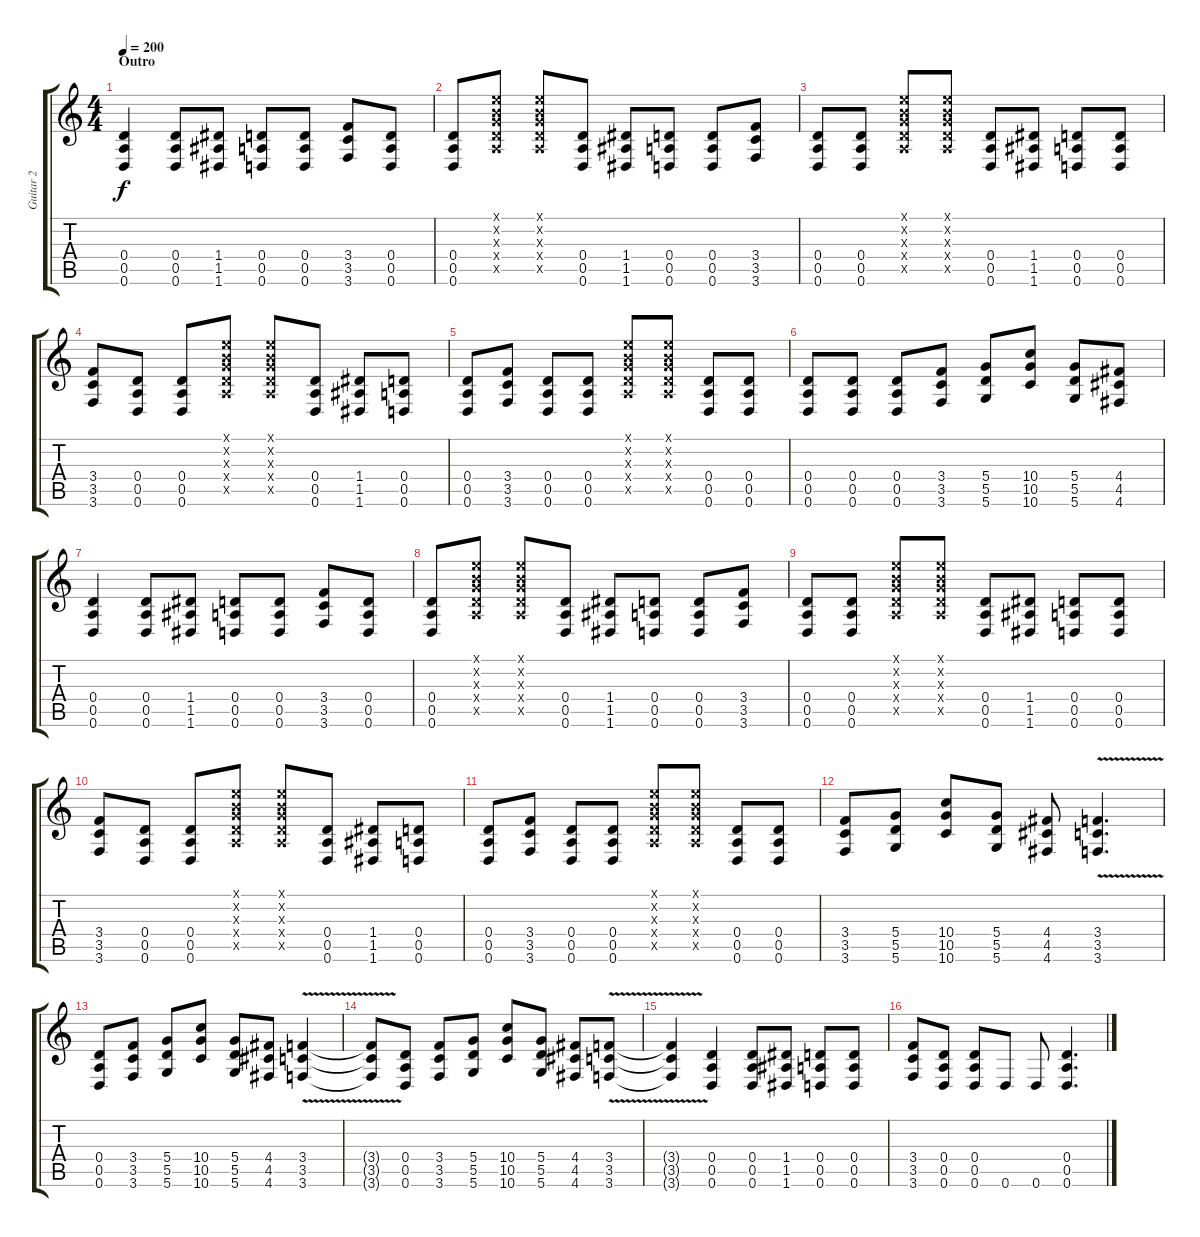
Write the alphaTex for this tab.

\track ("Guitar 2" "Guitar 2") {instrument overdrivenguitar}
\staff {score tabs}
\tuning (E4 B3 G3 D3 A2 D2) {hide}
\ts (4 4)
\section ("" "Outro")
\tempo 200
\clef g2
\ks c
(0.4 0.5 0.6).4{dy f} (0.4 0.5 0.6).8 (1.4 1.5 1.6).8 (0.4 0.5 0.6).8 (0.4 0.5 0.6).8 (3.4 3.5 3.6).8 (0.4 0.5 0.6).8 |
(0.4 0.5 0.6).8 (0.1{x} 0.2{x} 0.3{x} 0.4{x} 0.5{x}).8 (0.1{x} 0.2{x} 0.3{x} 0.4{x} 0.5{x}).8 (0.4 0.5 0.6).8 (1.4 1.5 1.6).8 (0.4 0.5 0.6).8 (0.4 0.5 0.6).8 (3.4 3.5 3.6).8 |
(0.4 0.5 0.6).8 (0.4 0.5 0.6).8 (0.1{x} 0.2{x} 0.3{x} 0.4{x} 0.5{x}).8 (0.1{x} 0.2{x} 0.3{x} 0.4{x} 0.5{x}).8 (0.4 0.5 0.6).8 (1.4 1.5 1.6).8 (0.4 0.5 0.6).8 (0.4 0.5 0.6).8 |
(3.4 3.5 3.6).8 (0.4 0.5 0.6).8 (0.4 0.5 0.6).8 (0.1{x} 0.2{x} 0.3{x} 0.4{x} 0.5{x}).8 (0.1{x} 0.2{x} 0.3{x} 0.4{x} 0.5{x}).8 (0.4 0.5 0.6).8 (1.4 1.5 1.6).8 (0.4 0.5 0.6).8 |
(0.4 0.5 0.6).8 (3.4 3.5 3.6).8 (0.4 0.5 0.6).8 (0.4 0.5 0.6).8 (0.1{x} 0.2{x} 0.3{x} 0.4{x} 0.5{x}).8 (0.1{x} 0.2{x} 0.3{x} 0.4{x} 0.5{x}).8 (0.4 0.5 0.6).8 (0.4 0.5 0.6).8 |
(0.4 0.5 0.6).8 (0.4 0.5 0.6).8 (0.4 0.5 0.6).8 (3.4 3.5 3.6).8 (5.4 5.5 5.6).8 (10.4 10.5 10.6).8 (5.4 5.5 5.6).8 (4.4 4.5 4.6).8 |
(0.4 0.5 0.6).4 (0.4 0.5 0.6).8 (1.4 1.5 1.6).8 (0.4 0.5 0.6).8 (0.4 0.5 0.6).8 (3.4 3.5 3.6).8 (0.4 0.5 0.6).8 |
(0.4 0.5 0.6).8 (0.1{x} 0.2{x} 0.3{x} 0.4{x} 0.5{x}).8 (0.1{x} 0.2{x} 0.3{x} 0.4{x} 0.5{x}).8 (0.4 0.5 0.6).8 (1.4 1.5 1.6).8 (0.4 0.5 0.6).8 (0.4 0.5 0.6).8 (3.4 3.5 3.6).8 |
(0.4 0.5 0.6).8 (0.4 0.5 0.6).8 (0.1{x} 0.2{x} 0.3{x} 0.4{x} 0.5{x}).8 (0.1{x} 0.2{x} 0.3{x} 0.4{x} 0.5{x}).8 (0.4 0.5 0.6).8 (1.4 1.5 1.6).8 (0.4 0.5 0.6).8 (0.4 0.5 0.6).8 |
(3.4 3.5 3.6).8 (0.4 0.5 0.6).8 (0.4 0.5 0.6).8 (0.1{x} 0.2{x} 0.3{x} 0.4{x} 0.5{x}).8 (0.1{x} 0.2{x} 0.3{x} 0.4{x} 0.5{x}).8 (0.4 0.5 0.6).8 (1.4 1.5 1.6).8 (0.4 0.5 0.6).8 |
(0.4 0.5 0.6).8 (3.4 3.5 3.6).8 (0.4 0.5 0.6).8 (0.4 0.5 0.6).8 (0.1{x} 0.2{x} 0.3{x} 0.4{x} 0.5{x}).8 (0.1{x} 0.2{x} 0.3{x} 0.4{x} 0.5{x}).8 (0.4 0.5 0.6).8 (0.4 0.5 0.6).8 |
(3.4 3.5 3.6).8 (5.4 5.5 5.6).8 (10.4 10.5 10.6).8 (5.4 5.5 5.6).8 (4.4 4.5 4.6).8 (3.4 3.5 3.6{v}).4{d} |
(0.4 0.5 0.6).8 (3.4 3.5 3.6).8 (5.4 5.5 5.6).8 (10.4 10.5 10.6).8 (5.4 5.5 5.6).8 (4.4 4.5 4.6).8 (3.4 3.5 3.6{v}).4 |
(3.4{t} 3.5{t} 3.6{t}).8 (0.4 0.5 0.6).8 (3.4 3.5 3.6).8 (5.4 5.5 5.6).8 (10.4 10.5 10.6).8 (5.4 5.5 5.6).8 (4.4 4.5 4.6).8 (3.4 3.5 3.6{v}).8 |
(3.4{t} 3.5{t} 3.6{t}).4 (0.4 0.5 0.6).4 (0.4 0.5 0.6).8 (1.4 1.5 1.6).8 (0.4 0.5 0.6).8 (0.4 0.5 0.6).8 |
(3.4 3.5 3.6).8 (0.4 0.5 0.6).8 (0.4 0.5 0.6).8 0.6.8 0.6.8 (0.4 0.5 0.6).4{d}
